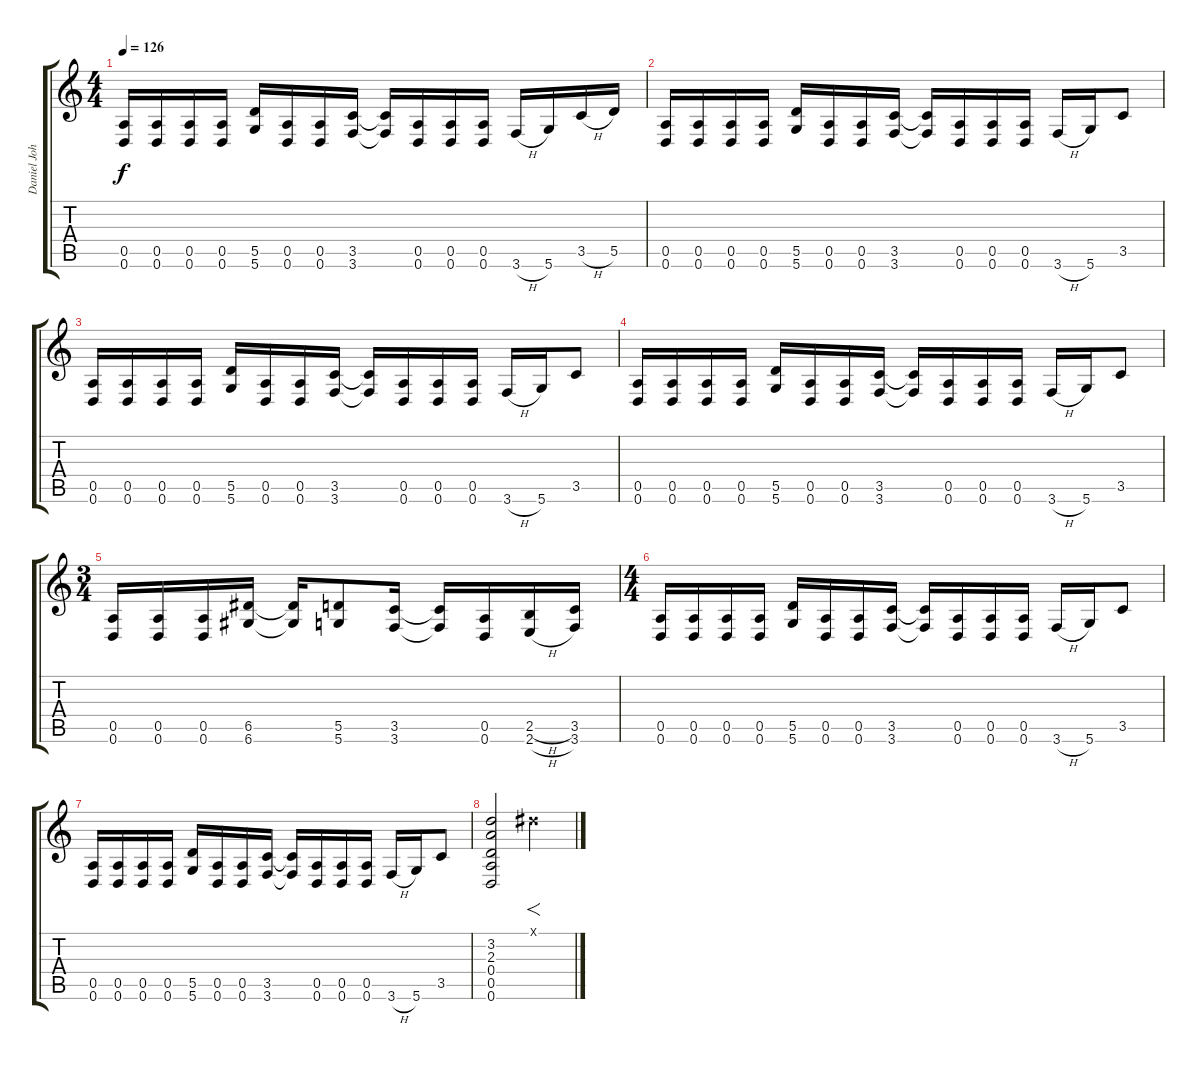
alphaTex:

\track ("Daniel Johns (gtr3)" "Daniel Joh") {instrument distortionguitar}
\staff {score tabs}
\tuning (E4 B3 G3 D3 A2 D2) {hide}
\ts (4 4)
\tempo 126
\clef g2
\ks c
(0.5 0.6).16{dy f} (0.5 0.6).16 (0.5 0.6).16 (0.5 0.6).16 (5.5 5.6).16 (0.5 0.6).16 (0.5 0.6).16 (3.5 3.6).16 (3.5{t} 3.6{t}).16 (0.5 0.6).16 (0.5 0.6).16 (0.5 0.6).16 3.6{h}.16 5.6.16 3.5{h}.16 5.5.16 |
(0.5 0.6).16 (0.5 0.6).16 (0.5 0.6).16 (0.5 0.6).16 (5.5 5.6).16 (0.5 0.6).16 (0.5 0.6).16 (3.5 3.6).16 (3.5{t} 3.6{t}).16 (0.5 0.6).16 (0.5 0.6).16 (0.5 0.6).16 3.6{h}.16 5.6.16 3.5.8 |
(0.5 0.6).16 (0.5 0.6).16 (0.5 0.6).16 (0.5 0.6).16 (5.5 5.6).16 (0.5 0.6).16 (0.5 0.6).16 (3.5 3.6).16 (3.5{t} 3.6{t}).16 (0.5 0.6).16 (0.5 0.6).16 (0.5 0.6).16 3.6{h}.16 5.6.16 3.5.8 |
(0.5 0.6).16 (0.5 0.6).16 (0.5 0.6).16 (0.5 0.6).16 (5.5 5.6).16 (0.5 0.6).16 (0.5 0.6).16 (3.5 3.6).16 (3.5{t} 3.6{t}).16 (0.5 0.6).16 (0.5 0.6).16 (0.5 0.6).16 3.6{h}.16 5.6.16 3.5.8 |
\ts (3 4)
(0.5 0.6).16 (0.5 0.6).16 (0.5 0.6).16 (6.5 6.6).16 (6.5{t} 6.6{t}).16 (5.5 5.6).8 (3.5 3.6).16 (3.5{t} 3.6{t}).16 (0.5 0.6).16 (2.5{h} 2.6{h}).16 (3.5 3.6).16 |
\ts (4 4)
(0.5 0.6).16 (0.5 0.6).16 (0.5 0.6).16 (0.5 0.6).16 (5.5 5.6).16 (0.5 0.6).16 (0.5 0.6).16 (3.5 3.6).16 (3.5{t} 3.6{t}).16 (0.5 0.6).16 (0.5 0.6).16 (0.5 0.6).16 3.6{h}.16 5.6.16 3.5.8 |
(0.5 0.6).16 (0.5 0.6).16 (0.5 0.6).16 (0.5 0.6).16 (5.5 5.6).16 (0.5 0.6).16 (0.5 0.6).16 (3.5 3.6).16 (3.5{t} 3.6{t}).16 (0.5 0.6).16 (0.5 0.6).16 (0.5 0.6).16 3.6{h}.16 5.6.16 3.5.8 |
(3.2 2.3 0.4 0.5 0.6).2 -1.1{x}.2{f}
